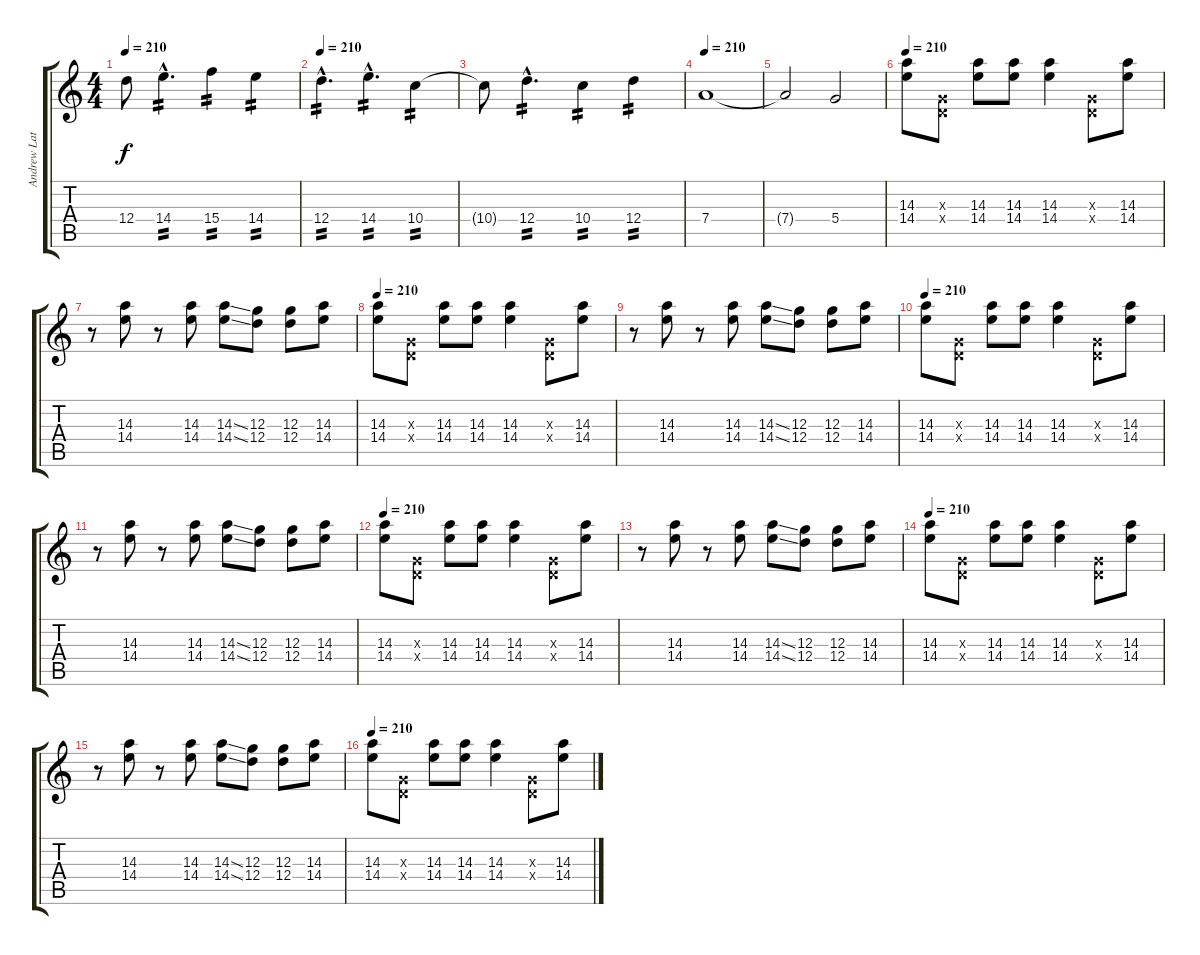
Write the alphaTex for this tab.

\track ("Andrew Latimer" "Andrew Lat") {instrument overdrivenguitar}
\staff {score tabs}
\tuning (E4 B3 G3 D3 A2 E2) {hide}
\ts (4 4)
\tempo 210
\clef g2
\ks c
12.4{t}.8{dy f} 14.4{hac}.4{d tp 2} 15.4.4{tp 2} 14.4.4{tp 2} |
\tempo 210
12.4{hac}.4{d tp 2} 14.4{hac}.4{d tp 2} 10.4.4{tp 2} |
10.4{t}.8 12.4{hac}.4{d tp 2} 10.4.4{tp 2} 12.4.4{tp 2} |
\tempo 210
7.4.1 |
7.4{t}.2 5.4.2 |
\tempo 210
(14.3 14.4).8{volume 12} (0.3{x} 0.4{x}).8 (14.3 14.4).8 (14.3 14.4).8 (14.3 14.4).4 (0.3{x} 0.4{x}).8 (14.3 14.4).8 |
r.8 (14.3 14.4).8 r.8 (14.3 14.4).8 (14.3{ss} 14.4{ss}).8 (12.3 12.4).8 (12.3 12.4).8 (14.3 14.4).8 |
\tempo 210
(14.3 14.4).8 (0.3{x} 0.4{x}).8 (14.3 14.4).8 (14.3 14.4).8 (14.3 14.4).4 (0.3{x} 0.4{x}).8 (14.3 14.4).8 |
r.8 (14.3 14.4).8 r.8 (14.3 14.4).8 (14.3{ss} 14.4{ss}).8 (12.3 12.4).8 (12.3 12.4).8 (14.3 14.4).8 |
\tempo 210
(14.3 14.4).8{volume 14} (0.3{x} 0.4{x}).8 (14.3 14.4).8 (14.3 14.4).8 (14.3 14.4).4 (0.3{x} 0.4{x}).8 (14.3 14.4).8 |
r.8 (14.3 14.4).8 r.8 (14.3 14.4).8 (14.3{ss} 14.4{ss}).8 (12.3 12.4).8 (12.3 12.4).8 (14.3 14.4).8 |
\tempo 210
(14.3 14.4).8 (0.3{x} 0.4{x}).8 (14.3 14.4).8 (14.3 14.4).8 (14.3 14.4).4 (0.3{x} 0.4{x}).8 (14.3 14.4).8 |
r.8 (14.3 14.4).8 r.8 (14.3 14.4).8 (14.3{ss} 14.4{ss}).8 (12.3 12.4).8 (12.3 12.4).8 (14.3 14.4).8 |
\tempo 210
(14.3 14.4).8{volume 14} (0.3{x} 0.4{x}).8 (14.3 14.4).8 (14.3 14.4).8 (14.3 14.4).4 (0.3{x} 0.4{x}).8 (14.3 14.4).8 |
r.8 (14.3 14.4).8 r.8 (14.3 14.4).8 (14.3{ss} 14.4{ss}).8 (12.3 12.4).8 (12.3 12.4).8 (14.3 14.4).8 |
\tempo 210
(14.3 14.4).8 (0.3{x} 0.4{x}).8 (14.3 14.4).8 (14.3 14.4).8 (14.3 14.4).4 (0.3{x} 0.4{x}).8 (14.3 14.4).8
